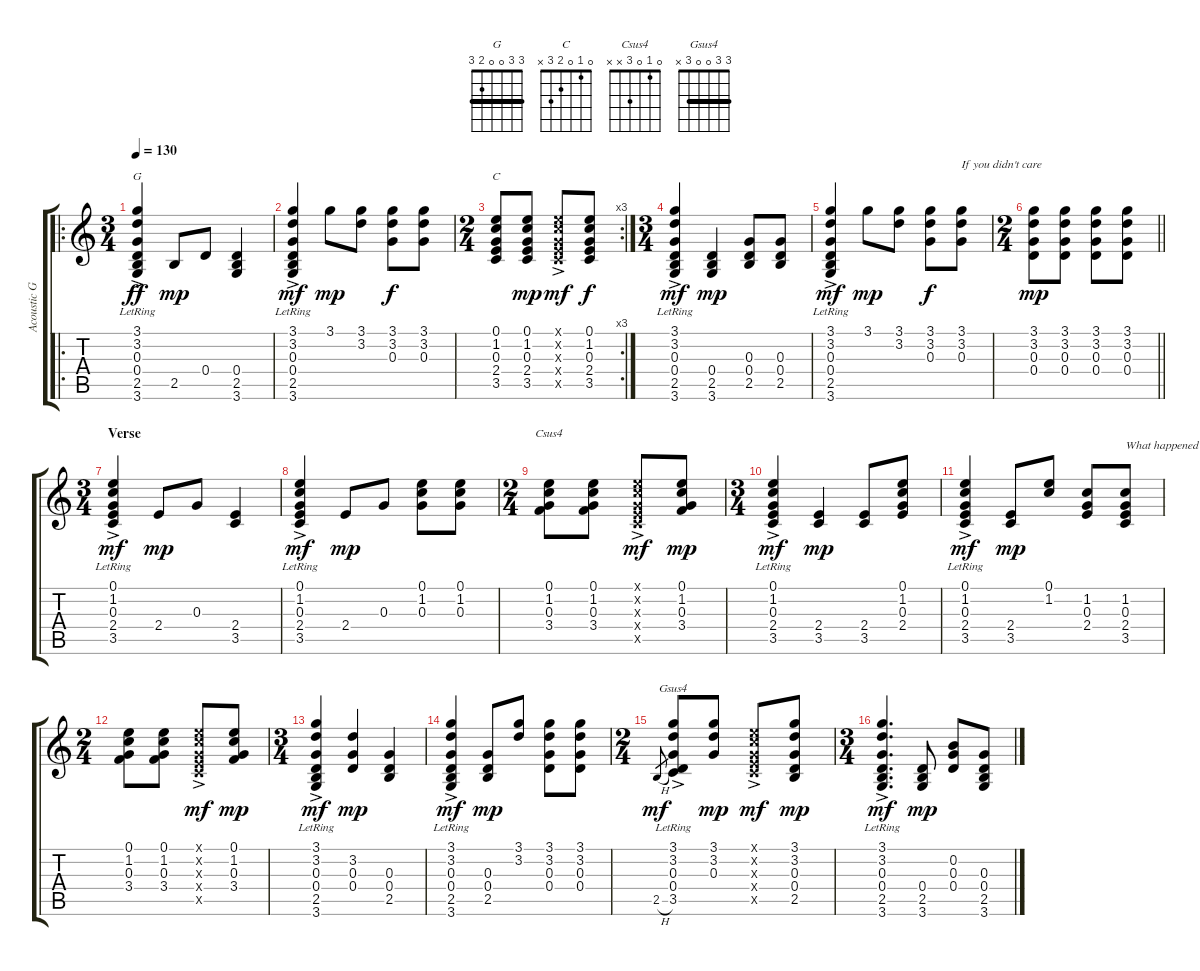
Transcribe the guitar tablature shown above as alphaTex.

\track ("Acoustic Guitar" "Acoustic G") {instrument acousticguitarsteel}
\staff {score tabs}
\tuning (E4 B3 G3 D3 A2 E2) {hide}
\chord ("G" 3 3 0 0 2 3) {barre 3}
\chord ("C" 0 1 0 2 3 x)
\chord ("Csus4" 0 1 0 3 x x)
\chord ("Gsus4" 3 3 0 0 3 x) {barre 3}
\ro
\ts (3 4)
\tempo 130
\clef g2
\ks c
(3.1{ac lr} 3.2{ac lr} 0.3{ac lr} 0.4{ac lr} 2.5{ac lr} 3.6{ac lr}).4{ch "G" dy ff instrument acousticguitarsteel} 2.5.8{dy mp} 0.4.8 (0.4 2.5 3.6).4 |
(3.1{ac lr} 3.2{ac lr} 0.3{ac lr} 0.4{ac lr} 2.5{ac lr} 3.6{ac lr}).4{dy mf} 3.1.8{dy mp} (3.1 3.2).8 (3.1 3.2 0.3).8{dy f} (3.1 3.2 0.3).8 |
\rc 3
\ts (2 4)
(0.1 1.2 0.3 2.4 3.5).8{ch "C"} (0.1 1.2 0.3 2.4 3.5).8{dy mp} (0.1{ac x} 1.2{ac x} 0.3{ac x} 2.4{ac x} 3.5{ac x}).8{dy mf} (0.1 1.2 0.3 2.4 3.5).8{dy f} |
\ts (3 4)
(3.1{ac lr} 3.2{ac lr} 0.3{ac lr} 0.4{ac lr} 2.5{ac lr} 3.6{ac lr}).4{dy mf} (0.4 2.5 3.6).4{dy mp} (0.3 0.4 2.5).8 (0.3 0.4 2.5).8 |
(3.1{ac lr} 3.2{ac lr} 0.3{ac lr} 0.4{ac lr} 2.5{ac lr} 3.6{ac lr}).4{dy mf} 3.1.8{dy mp} (3.1 3.2).8 (3.1 3.2 0.3).8{dy f} (3.1 3.2 0.3).8{txt "If you didn't care"} |
\ts (2 4)
\barLineRight lightlight
(3.1 3.2 0.3 0.4).8{dy mp} (3.1 3.2 0.3 0.4).8 (3.1 3.2 0.3 0.4).8 (3.1 3.2 0.3 0.4).8 |
\ts (3 4)
\section ("" "Verse")
(0.1{ac lr} 1.2{ac lr} 0.3{ac lr} 2.4{ac lr} 3.5{ac lr}).4{dy mf} 2.4.8{dy mp} 0.3.8 (2.4 3.5).4 |
(0.1{ac lr} 1.2{ac lr} 0.3{ac lr} 2.4{ac lr} 3.5{ac lr}).4{dy mf} 2.4.8{dy mp} 0.3.8 (0.1 1.2 0.3).8 (0.1 1.2 0.3).8 |
\ts (2 4)
(0.1 1.2 0.3 3.4).8{ch "Csus4"} (0.1 1.2 0.3 3.4).8 (0.1{ac x} 1.2{ac x} 0.3{ac x} 2.4{ac x} 3.5{ac x}).8{dy mf} (0.1 1.2 0.3 3.4).8{dy mp} |
\ts (3 4)
(0.1{ac lr} 1.2{ac lr} 0.3{ac lr} 2.4{ac lr} 3.5{ac lr}).4{dy mf} (2.4 3.5).4{dy mp} (2.4 3.5).8 (0.1 1.2 0.3 2.4).8 |
(0.1{ac lr} 1.2{ac lr} 0.3{ac lr} 2.4{ac lr} 3.5{ac lr}).4{dy mf} (2.4 3.5).8{dy mp} (0.1 1.2).8 (1.2 0.3 2.4).8 (1.2 0.3 2.4 3.5).8{txt "What happened to me"} |
\ts (2 4)
(0.1 1.2 0.3 3.4).8 (0.1 1.2 0.3 3.4).8 (0.1{ac x} 1.2{ac x} 0.3{ac x} 2.4{ac x} 3.5{ac x}).8{dy mf} (0.1 1.2 0.3 3.4).8{dy mp} |
\ts (3 4)
(3.1{ac lr} 3.2{ac lr} 0.3{ac lr} 0.4{ac lr} 2.5{ac lr} 3.6{ac lr}).4{dy mf} (3.2 0.3 0.4).4{dy mp} (0.3 0.4 2.5).4 |
(3.1{ac lr} 3.2{ac lr} 0.3{ac lr} 0.4{ac lr} 2.5{ac lr} 3.6{ac lr}).4{dy mf} (0.3 0.4 2.5).8{dy mp} (3.1 3.2).8 (3.1 3.2 0.3 0.4).8 (3.1 3.2 0.3 0.4).8 |
\ts (2 4)
2.5{h}.8{gr dy mf} (3.1{ac lr} 3.2{ac lr} 0.3{ac lr} 0.4{ac lr} 3.5{ac lr}).8{ch "Gsus4"} (3.1 3.2 0.3).8{dy mp} (0.1{ac x} 1.2{ac x} 0.3{ac x} 2.4{ac x} 3.5{ac x}).8{dy mf} (3.1 3.2 0.3 0.4 2.5).8{dy mp} |
\ts (3 4)
(3.1{ac lr} 3.2{ac lr} 0.3{ac lr} 0.4{ac lr} 2.5{ac lr} 3.6{ac lr}).4{d dy mf} (0.4 2.5 3.6).8{dy mp} (0.2 0.3 0.4).8 (0.3 0.4 2.5 3.6).8
